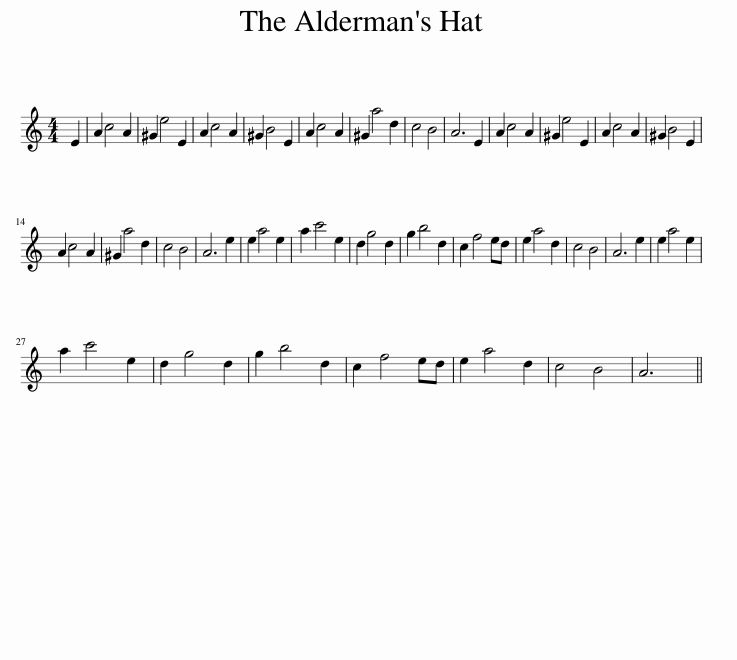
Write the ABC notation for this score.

X:1
L:1/8
M:4/4
I:linebreak $
K:C
V:1 treble
V:1
 E2 | A2 c4 A2 | ^G2 e4 E2 | A2 c4 A2 | ^G2 B4 E2 | %5
 A2 c4 A2 | ^G2 a4 d2 | c4 B4 | A6 E2 | A2 c4 A2 | %10
 ^G2 e4 E2 | A2 c4 A2 | ^G2 B4 E2 |$ A2 c4 A2 | ^G2 a4 d2 | %15
 c4 B4 | A6 e2 | e2 a4 e2 | a2 c'4 e2 | d2 g4 d2 | %20
 g2 b4 d2 | c2 f4 ed | e2 a4 d2 | c4 B4 | A6 e2 | %25
 e2 a4 e2 |$ a2 c'4 e2 | d2 g4 d2 | g2 b4 d2 | c2 f4 ed | %30
 e2 a4 d2 | c4 B4 | A6 || %33
